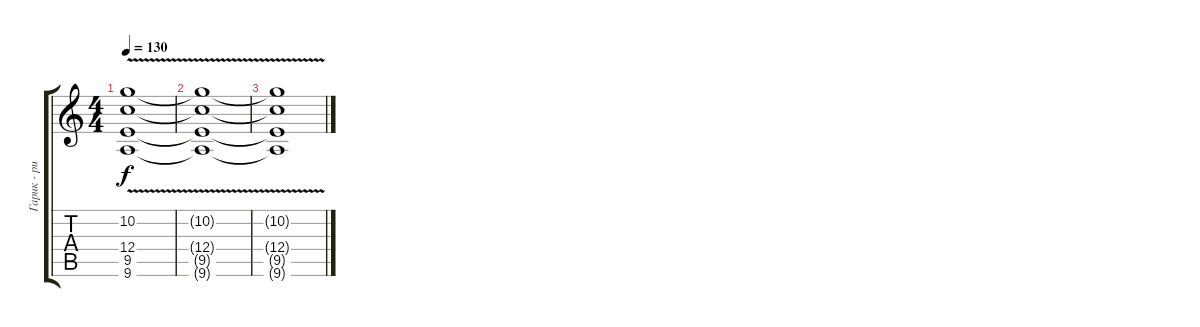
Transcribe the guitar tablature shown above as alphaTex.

\track ("Гарик - ритм" "Гарик - ри") {instrument electricguitarclean}
\staff {score tabs}
\tuning (D4 A3 F3 C3 G2 C2) {hide}
\ts (4 4)
\tempo 130
\clef g2
\ks c
(10.2{t} 12.4{t} 9.5{v t} 9.6{t}).1{dy f} |
(10.2{t} 12.4{t} 9.5{v t} 9.6{t}).1 |
(10.2{t} 12.4{t} 9.5{v t} 9.6{t}).1
